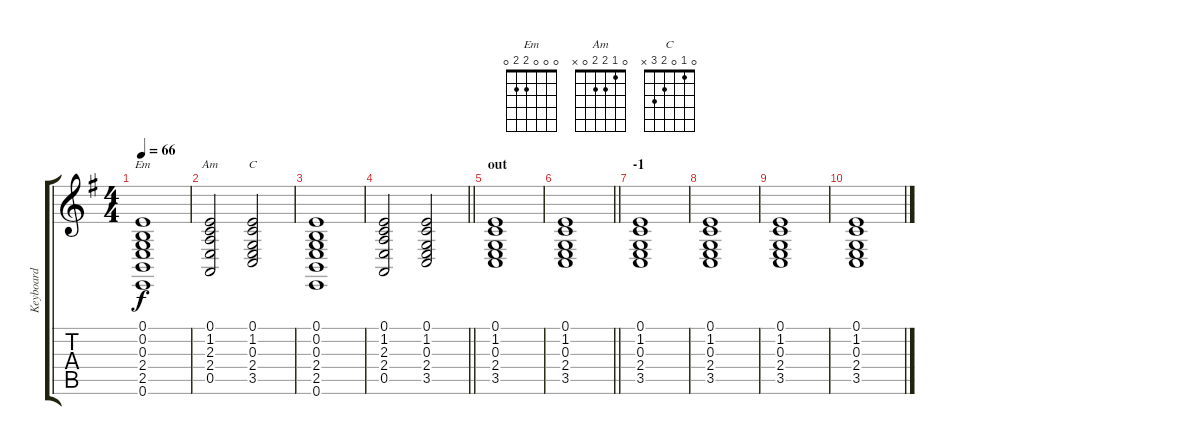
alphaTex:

\track ("Keyboard" "Keyboard") {instrument pad1newage}
\staff {score tabs}
\tuning (E4 B3 G3 D3 A2 E2) {hide}
\chord ("Em" 0 0 0 2 2 0)
\chord ("Am" 0 1 2 2 0 x)
\chord ("C" 0 1 0 2 3 x)
\ts (4 4)
\tempo 66
\clef g2
\ks eminor
(0.1 0.2 0.3 2.4 2.5 0.6).1{ch "Em" dy f} |
(0.1 1.2 2.3 2.4 0.5).2{ch "Am"} (0.1 1.2 0.3 2.4 3.5).2{ch "C"} |
(0.1 0.2 0.3 2.4 2.5 0.6).1 |
\barLineRight lightlight
(0.1 1.2 2.3 2.4 0.5).2 (0.1 1.2 0.3 2.4 3.5).2 |
\section ("" "out")
(0.1 1.2 0.3 2.4 3.5).1 |
\barLineRight lightlight
(0.1 1.2 0.3 2.4 3.5).1 |
\section ("" "-1")
(0.1 1.2 0.3 2.4 3.5).1 |
(0.1 1.2 0.3 2.4 3.5).1 |
(0.1 1.2 0.3 2.4 3.5).1 |
(0.1 1.2 0.3 2.4 3.5).1
